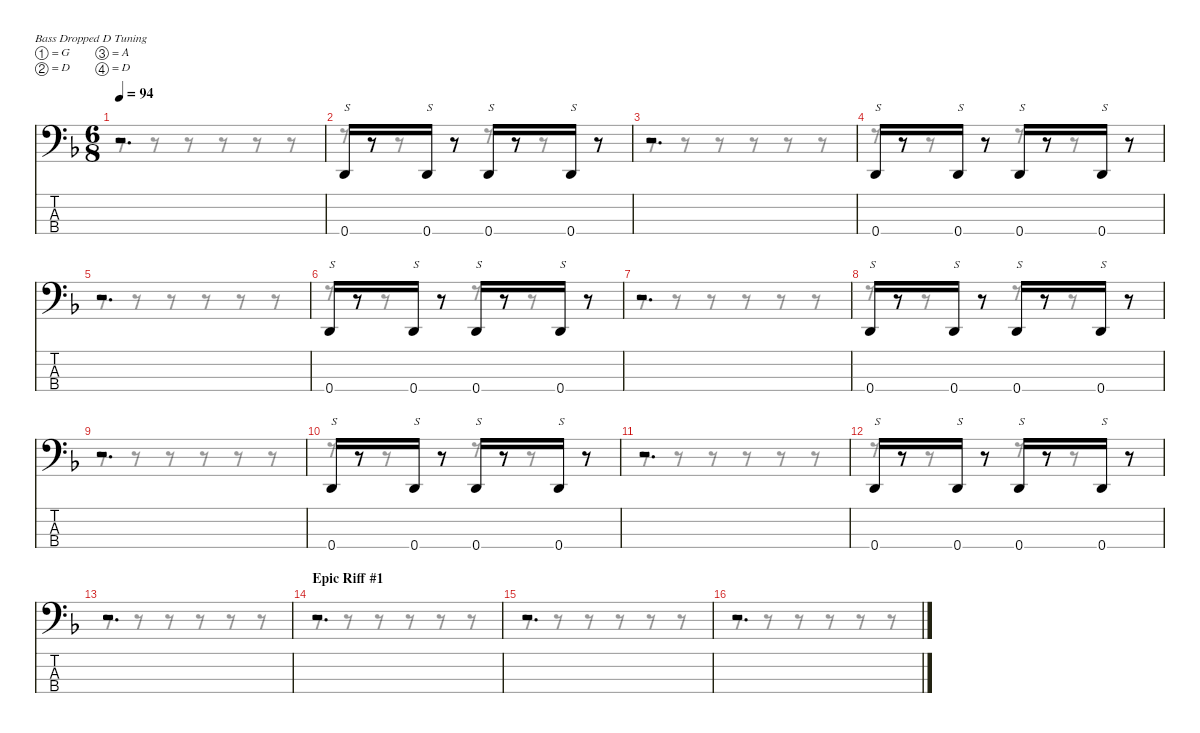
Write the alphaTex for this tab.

\defaultSystemsLayout 4
\hideDynamics
\bracketExtendMode nobrackets
\singleTrackTrackNamePolicy hidden
\multiTrackTrackNamePolicy hidden
\otherSystemsTrackNameOrientation horizontal
\track ("M. Mendez (Slap Overdub)" "el.bs.") {instrument slapbass1}
\staff {score tabs}
\tuning (G2 D2 A1 D1)
\voice
\ts (6 8)
\tempo 94
\clef f4
\ks dminor
r.2{d dy ff} |
0.4{acc forcenatural}.16{txt "S"} r.8 0.4{acc forcenatural}.16{txt "S"} r.8 0.4{acc forcenatural}.16{txt "S"} r.8 0.4{acc forcenatural}.16{txt "S"} r.8 |
r.2{d} |
0.4{acc forcenatural}.16{txt "S"} r.8 0.4{acc forcenatural}.16{txt "S"} r.8 0.4{acc forcenatural}.16{txt "S"} r.8 0.4{acc forcenatural}.16{txt "S"} r.8 |
r.2{d} |
0.4{acc forcenatural}.16{txt "S"} r.8 0.4{acc forcenatural}.16{txt "S"} r.8 0.4{acc forcenatural}.16{txt "S"} r.8 0.4{acc forcenatural}.16{txt "S"} r.8 |
r.2{d} |
0.4{acc forcenatural}.16{txt "S"} r.8 0.4{acc forcenatural}.16{txt "S"} r.8 0.4{acc forcenatural}.16{txt "S"} r.8 0.4{acc forcenatural}.16{txt "S"} r.8 |
r.2{d} |
0.4{acc forcenatural}.16{txt "S"} r.8 0.4{acc forcenatural}.16{txt "S"} r.8 0.4{acc forcenatural}.16{txt "S"} r.8 0.4{acc forcenatural}.16{txt "S"} r.8 |
r.2{d} |
0.4{acc forcenatural}.16{txt "S"} r.8 0.4{acc forcenatural}.16{txt "S"} r.8 0.4{acc forcenatural}.16{txt "S"} r.8 0.4{acc forcenatural}.16{txt "S"} r.8 |
r.2{d} |
\section ("" "Epic Riff #1")
r.2{d} |
r.2{d} |
r.2{d}
\voice
\clef f4
\ottava regular
\simile none
\ks dminor
r.8{dy mf} r.8 r.8 r.8 r.8 r.8 |
r.8 r.8 r.8 r.8 r.8 r.8 |
r.8 r.8 r.8 r.8 r.8 r.8 |
r.8 r.8 r.8 r.8 r.8 r.8 |
r.8 r.8 r.8 r.8 r.8 r.8 |
r.8 r.8 r.8 r.8 r.8 r.8 |
r.8 r.8 r.8 r.8 r.8 r.8 |
r.8 r.8 r.8 r.8 r.8 r.8 |
r.8 r.8 r.8 r.8 r.8 r.8 |
r.8 r.8 r.8 r.8 r.8 r.8 |
r.8 r.8 r.8 r.8 r.8 r.8 |
r.8 r.8 r.8 r.8 r.8 r.8 |
r.8 r.8 r.8 r.8 r.8 r.8 |
r.8 r.8 r.8 r.8 r.8 r.8 |
r.8 r.8 r.8 r.8 r.8 r.8 |
r.8 r.8 r.8 r.8 r.8 r.8
